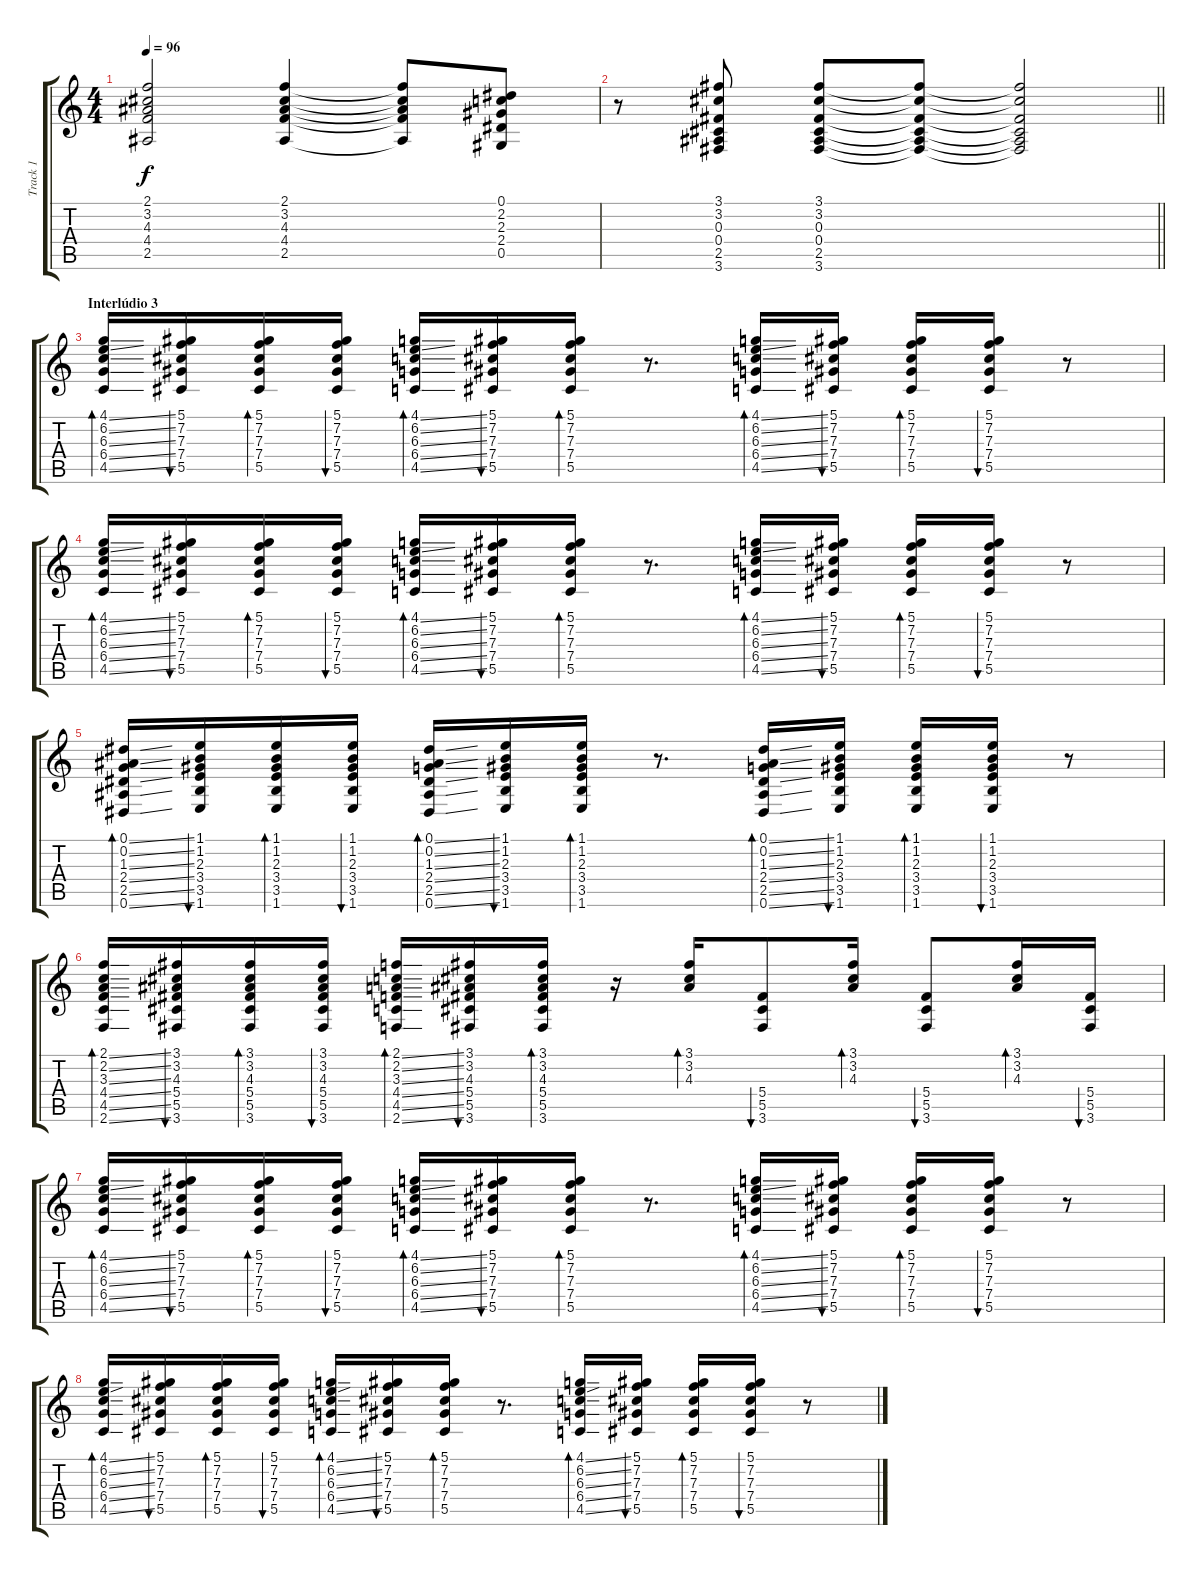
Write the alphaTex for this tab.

\track ("Track 1" "Track 1") {instrument overdrivenguitar}
\staff {score tabs}
\tuning (Eb4 Bb3 Gb3 Db3 Ab2 Eb2) {hide}
\ts (4 4)
\tempo 96
\clef g2
\ks c
(2.1 3.2 4.3 4.4 2.5).2{dy f} (2.1 3.2 4.3 4.4 2.5).4 (2.1{t} 3.2{t} 4.3{t} 4.4{t} 2.5{t}).8 (0.1 2.2 2.3 2.4 0.5).8 |
\barLineRight lightlight
r.8 (3.1 3.2 0.3 0.4 2.5 3.6).8 (3.1 3.2 0.3 0.4 2.5 3.6).8 (3.1{t} 3.2{t} 0.3{t} 0.4{t} 2.5{t} 3.6{t}).8 (3.1{t} 3.2{t} 0.3{t} 0.4{t} 2.5{t} 3.6{t}).2 |
\section ("" "Interlúdio 3")
(4.1{ss} 6.2{ss} 6.3{ss} 6.4{ss} 4.5{ss}).16{bd 30} (5.1 7.2 7.3 7.4 5.5).16{bu 30} (5.1 7.2 7.3 7.4 5.5).16{bd 30} (5.1 7.2 7.3 7.4 5.5).16{bu 30} (4.1{ss} 6.2{ss} 6.3{ss} 6.4{ss} 4.5{ss}).16{bd 30} (5.1 7.2 7.3 7.4 5.5).16{bu 30} (5.1 7.2 7.3 7.4 5.5).16{bd 30} r.8{d} (4.1{ss} 6.2{ss} 6.3{ss} 6.4{ss} 4.5{ss}).16{bd 30} (5.1 7.2 7.3 7.4 5.5).16{bu 30} (5.1 7.2 7.3 7.4 5.5).16{bd 30} (5.1 7.2 7.3 7.4 5.5).16{bu 30} r.8 |
(4.1{ss} 6.2{ss} 6.3{ss} 6.4{ss} 4.5{ss}).16{bd 30} (5.1 7.2 7.3 7.4 5.5).16{bu 30} (5.1 7.2 7.3 7.4 5.5).16{bd 30} (5.1 7.2 7.3 7.4 5.5).16{bu 30} (4.1{ss} 6.2{ss} 6.3{ss} 6.4{ss} 4.5{ss}).16{bd 30} (5.1 7.2 7.3 7.4 5.5).16{bu 30} (5.1 7.2 7.3 7.4 5.5).16{bd 30} r.8{d} (4.1{ss} 6.2{ss} 6.3{ss} 6.4{ss} 4.5{ss}).16{bd 30} (5.1 7.2 7.3 7.4 5.5).16{bu 30} (5.1 7.2 7.3 7.4 5.5).16{bd 30} (5.1 7.2 7.3 7.4 5.5).16{bu 30} r.8 |
(0.1{ss} 0.2{ss} 1.3{ss} 2.4{ss} 2.5{ss} 0.6{ss}).16{bd 30} (1.1 1.2 2.3 3.4 3.5 1.6).16{bu 30} (1.1 1.2 2.3 3.4 3.5 1.6).16{bd 30} (1.1 1.2 2.3 3.4 3.5 1.6).16{bu 30} (0.1{ss} 0.2{ss} 1.3{ss} 2.4{ss} 2.5{ss} 0.6{ss}).16{bd 30} (1.1 1.2 2.3 3.4 3.5 1.6).16{bu 30} (1.1 1.2 2.3 3.4 3.5 1.6).16{bd 30} r.8{d} (0.1{ss} 0.2{ss} 1.3{ss} 2.4{ss} 2.5{ss} 0.6{ss}).16{bd 30} (1.1 1.2 2.3 3.4 3.5 1.6).16{bu 30} (1.1 1.2 2.3 3.4 3.5 1.6).16{bd 30} (1.1 1.2 2.3 3.4 3.5 1.6).16{bu 30} r.8 |
(2.1{ss} 2.2{ss} 3.3{ss} 4.4{ss} 4.5{ss} 2.6{ss}).16{bd 30} (3.1 3.2 4.3 5.4 5.5 3.6).16{bu 30} (3.1 3.2 4.3 5.4 5.5 3.6).16{bd 30} (3.1 3.2 4.3 5.4 5.5 3.6).16{bu 30} (2.1{ss} 2.2{ss} 3.3{ss} 4.4{ss} 4.5{ss} 2.6{ss}).16{bd 30} (3.1 3.2 4.3 5.4 5.5 3.6).16{bu 30} (3.1 3.2 4.3 5.4 5.5 3.6).16{bd 30} r.16 (3.1 3.2 4.3).16{bd 30} (5.4 5.5 3.6).8{bu 30} (3.1 3.2 4.3).16{bd 30} (5.4 5.5 3.6).8{bu 30} (3.1 3.2 4.3).16{bd 30} (5.4 5.5 3.6).16{bu 30} |
(4.1{ss} 6.2{ss} 6.3{ss} 6.4{ss} 4.5{ss}).16{bd 30} (5.1 7.2 7.3 7.4 5.5).16{bu 30} (5.1 7.2 7.3 7.4 5.5).16{bd 30} (5.1 7.2 7.3 7.4 5.5).16{bu 30} (4.1{ss} 6.2{ss} 6.3{ss} 6.4{ss} 4.5{ss}).16{bd 30} (5.1 7.2 7.3 7.4 5.5).16{bu 30} (5.1 7.2 7.3 7.4 5.5).16{bd 30} r.8{d} (4.1{ss} 6.2{ss} 6.3{ss} 6.4{ss} 4.5{ss}).16{bd 30} (5.1 7.2 7.3 7.4 5.5).16{bu 30} (5.1 7.2 7.3 7.4 5.5).16{bd 30} (5.1 7.2 7.3 7.4 5.5).16{bu 30} r.8 |
(4.1{ss} 6.2{ss} 6.3{ss} 6.4{ss} 4.5{ss}).16{bd 30} (5.1 7.2 7.3 7.4 5.5).16{bu 30} (5.1 7.2 7.3 7.4 5.5).16{bd 30} (5.1 7.2 7.3 7.4 5.5).16{bu 30} (4.1{ss} 6.2{ss} 6.3{ss} 6.4{ss} 4.5{ss}).16{bd 30} (5.1 7.2 7.3 7.4 5.5).16{bu 30} (5.1 7.2 7.3 7.4 5.5).16{bd 30} r.8{d} (4.1{ss} 6.2{ss} 6.3{ss} 6.4{ss} 4.5{ss}).16{bd 30} (5.1 7.2 7.3 7.4 5.5).16{bu 30} (5.1 7.2 7.3 7.4 5.5).16{bd 30} (5.1 7.2 7.3 7.4 5.5).16{bu 30} r.8
